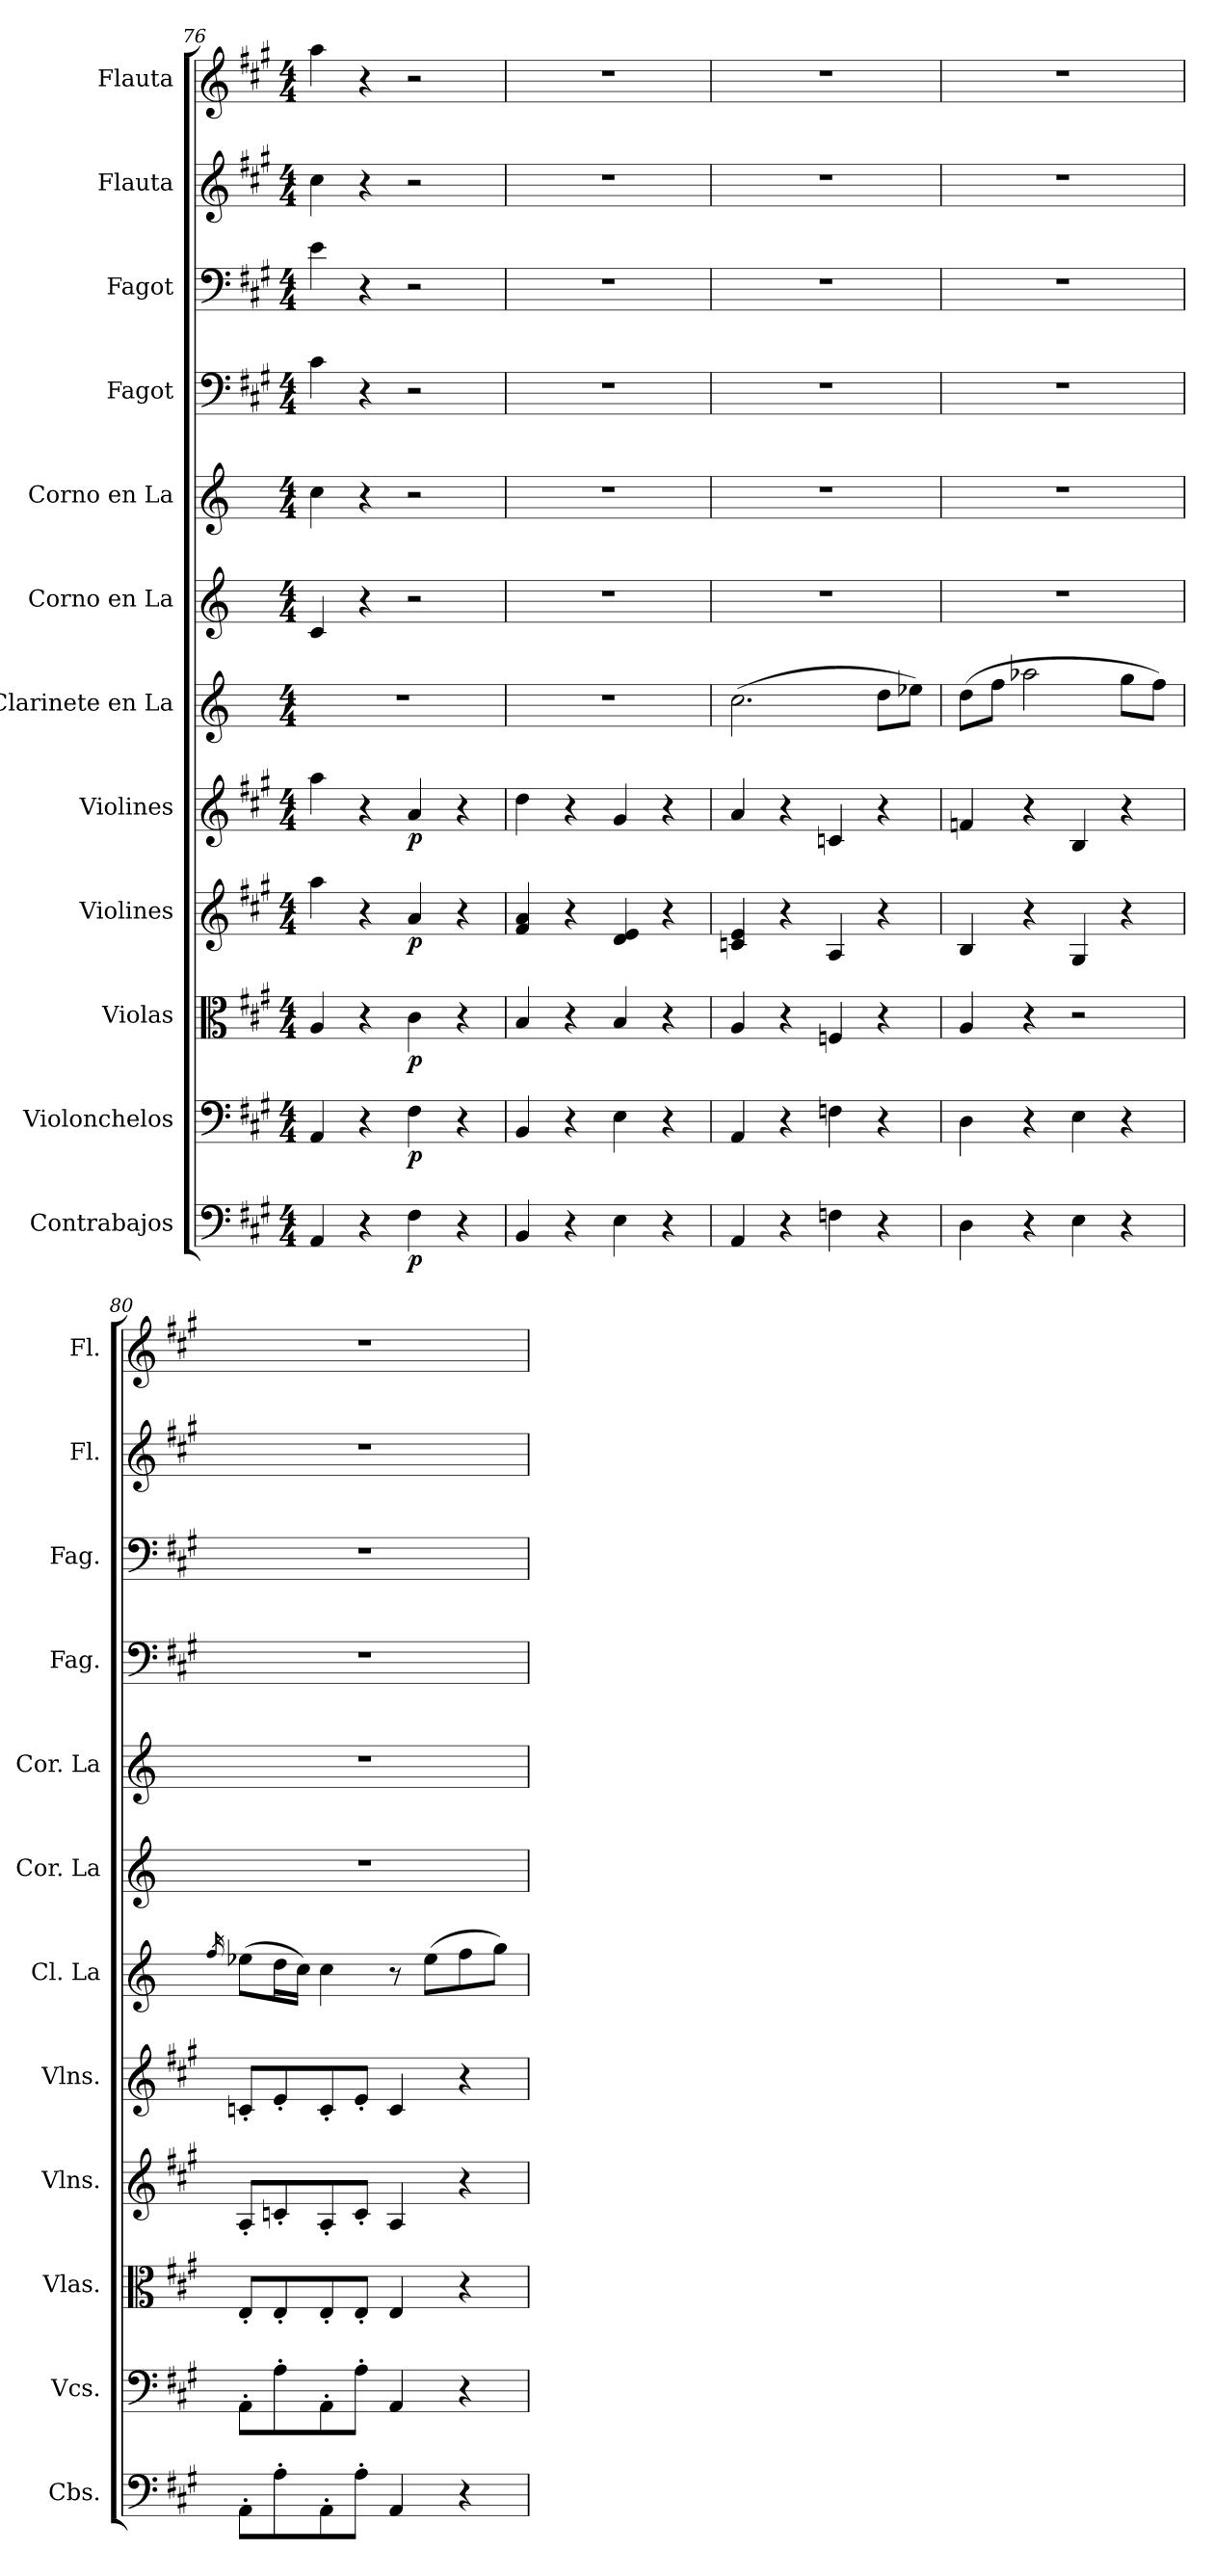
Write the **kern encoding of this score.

**kern	**dynam	**kern	**dynam	**kern	**dynam	**kern	**dynam	**kern	**dynam	**kern	**kern	**kern	**kern	**kern	**kern	**kern
*part12	*part12	*part11	*part11	*part10	*part10	*part9	*part9	*part8	*part8	*part7	*part6	*part5	*part4	*part3	*part2	*part1
*staff12	*staff12	*staff11	*staff11	*staff10	*staff10	*staff9	*staff9	*staff8	*staff8	*staff7	*staff6	*staff5	*staff4	*staff3	*staff2	*staff1
*I"Contrabajos	*	*I"Violonchelos	*	*I"Violas	*	*I"Violines	*	*I"Violines	*	*I"Clarinete en La	*I"Corno en La	*I"Corno en La	*I"Fagot	*I"Fagot	*I"Flauta	*I"Flauta
*I'Cbs.	*	*I'Vcs.	*	*I'Vlas.	*	*I'Vlns.	*	*I'Vlns.	*	*I'Cl. La	*I'Cor. La	*I'Cor. La	*I'Fag.	*I'Fag.	*I'Fl.	*I'Fl.
*clefF4	*	*clefF4	*	*clefC3	*	*clefG2	*	*clefG2	*	*clefG2	*clefG2	*clefG2	*clefF4	*clefF4	*clefG2	*clefG2
*ITrd7c12	*	*	*	*	*	*	*	*	*	*ITrd2c3	*ITrd2c3	*ITrd2c3	*	*	*	*
*k[f#c#g#]	*	*k[f#c#g#]	*	*k[f#c#g#]	*	*k[f#c#g#]	*	*k[f#c#g#]	*	*k[f#c#g#]	*k[f#c#g#]	*k[f#c#g#]	*k[f#c#g#]	*k[f#c#g#]	*k[f#c#g#]	*k[f#c#g#]
*M4/4	*	*M4/4	*	*M4/4	*	*M4/4	*	*M4/4	*	*M4/4	*M4/4	*M4/4	*M4/4	*M4/4	*M4/4	*M4/4
=76	=76	=76	=76	=76	=76	=76	=76	=76	=76	=76	=76	=76	=76	=76	=76	=76
4AAA/	.	4AA/	.	4A/	.	4aa\	.	4aa\	.	1r	4A/	4a\	4c#\	4e\	4cc#\	4aa\
4r	.	4r	.	4r	.	4r	.	4r	.	.	4r	4r	4r	4r	4r	4r
!	!LO:DY:b	!	!LO:DY:b	!	!LO:DY:b	!	!LO:DY:b	!	!LO:DY:b	!	!	!	!	!	!	!
4FF#\	p	4F#\	p	4c#\	p	4a/	p	4a/	p	.	2r	2r	2r	2r	2r	2r
4r	.	4r	.	4r	.	4r	.	4r	.	.	.	.	.	.	.	.
=77	=77	=77	=77	=77	=77	=77	=77	=77	=77	=77	=77	=77	=77	=77	=77	=77
4BBB/	.	4BB/	.	4B/	.	4f#/ 4a/	.	4dd\	.	1r	1r	1r	1r	1r	1r	1r
4r	.	4r	.	4r	.	4r	.	4r	.	.	.	.	.	.	.	.
4EE\	.	4E\	.	4B/	.	4d/ 4e/	.	4g#/	.	.	.	.	.	.	.	.
4r	.	4r	.	4r	.	4r	.	4r	.	.	.	.	.	.	.	.
=78	=78	=78	=78	=78	=78	=78	=78	=78	=78	=78	=78	=78	=78	=78	=78	=78
4AAA/	.	4AA/	.	4A/	.	4cn/ 4e/	.	4a/	.	(>2.a\	1r	1r	1r	1r	1r	1r
4r	.	4r	.	4r	.	4r	.	4r	.	.	.	.	.	.	.	.
4FFn\	.	4Fn\	.	4Fn/	.	4A/	.	4cn/	.	.	.	.	.	.	.	.
4r	.	4r	.	4r	.	4r	.	4r	.	8b\L	.	.	.	.	.	.
.	.	.	.	.	.	.	.	.	.	8ccn\J)	.	.	.	.	.	.
=79	=79	=79	=79	=79	=79	=79	=79	=79	=79	=79	=79	=79	=79	=79	=79	=79
4DD\	.	4D\	.	4A/	.	4B/	.	4fn/	.	(>8b\L	1r	1r	1r	1r	1r	1r
.	.	.	.	.	.	.	.	.	.	8dd\J	.	.	.	.	.	.
4r	.	4r	.	4r	.	4r	.	4r	.	2ffn\	.	.	.	.	.	.
4EE\	.	4E\	.	2r	.	4G#/	.	4B/	.	.	.	.	.	.	.	.
4r	.	4r	.	.	.	4r	.	4r	.	8ee\L	.	.	.	.	.	.
.	.	.	.	.	.	.	.	.	.	8dd\J)	.	.	.	.	.	.
=80	=80	=80	=80	=80	=80	=80	=80	=80	=80	=80	=80	=80	=80	=80	=80	=80
.	.	.	.	.	.	.	.	.	.	16qdd/	.	.	.	.	.	.
8AAA'\L	.	8AA'\L	.	8E'/L	.	8A'/L	.	8cn'/L	.	(>8ccn\L	1r	1r	1r	1r	1r	1r
8AA'\	.	8A'\	.	8E'/	.	8cn'/	.	8e'/	.	16b\L	.	.	.	.	.	.
.	.	.	.	.	.	.	.	.	.	16a\JJ)	.	.	.	.	.	.
8AAA'\	.	8AA'\	.	8E'/	.	8A'/	.	8c'/	.	4a\	.	.	.	.	.	.
8AA'\J	.	8A'\J	.	8E'/J	.	8c'/J	.	8e'/J	.	.	.	.	.	.	.	.
4AAA/	.	4AA/	.	4E/	.	4A/	.	4c/	.	8r	.	.	.	.	.	.
.	.	.	.	.	.	.	.	.	.	(>8cc\L	.	.	.	.	.	.
4r	.	4r	.	4r	.	4r	.	4r	.	8dd\	.	.	.	.	.	.
.	.	.	.	.	.	.	.	.	.	8ee\J)	.	.	.	.	.	.
=	=	=	=	=	=	=	=	=	=	=	=	=	=	=	=	=
*-	*-	*-	*-	*-	*-	*-	*-	*-	*-	*-	*-	*-	*-	*-	*-	*-
